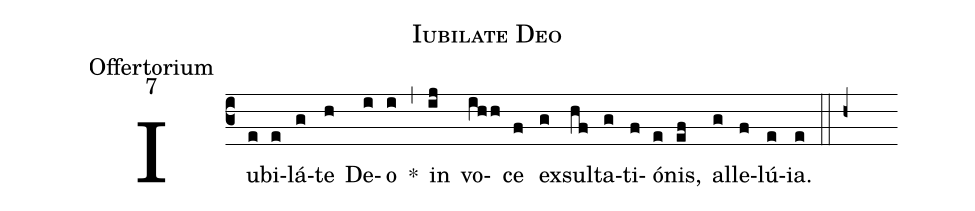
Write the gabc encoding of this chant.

name:Iubilate Deo;
office-part:Offertorium;
mode:7;
%%
(c3) Iu(e)bi(e)lá(g)te(h) De(i)o(i) *(,) in(ij) vo(ihh)ce(f) ex(g)sul(hf)ta(g)ti(f)ó(e)nis,(ef) al(g)le(f)lú(e)ia.(e) (::h+)
